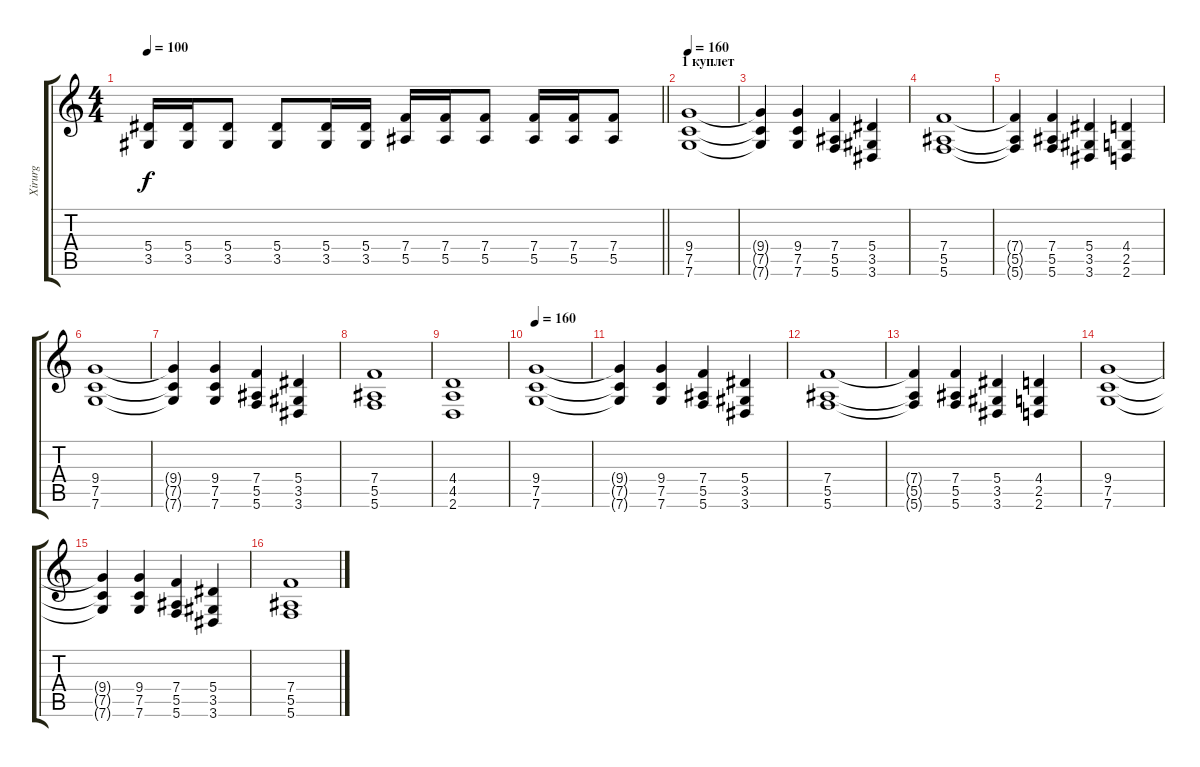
\track ("Xirurg" "Xirurg") {instrument distortionguitar}
\staff {score tabs}
\tuning (C4 G3 Eb3 Bb2 F2 C2) {hide}
\ts (4 4)
\tempo 100
\clef g2
\barLineRight lightlight
\ks c
(5.4 3.5).16{dy f} (5.4 3.5).16 (5.4 3.5).8 (5.4 3.5).8 (5.4 3.5).16 (5.4 3.5).16 (7.4 5.5).16 (7.4 5.5).16 (7.4 5.5).8 (7.4 5.5).16 (7.4 5.5).16 (7.4 5.5).8 |
\section ("" "1 куплет")
\tempo 160
(9.4 7.5 7.6).1 |
(9.4{t} 7.5{t} 7.6{t}).4 (9.4 7.5 7.6).4 (7.4 5.5 5.6).4 (5.4 3.5 3.6).4 |
(7.4 5.5 5.6).1 |
(7.4{t} 5.5{t} 5.6{t}).4 (7.4 5.5 5.6).4 (5.4 3.5 3.6).4 (4.4 2.5 2.6).4 |
(9.4 7.5 7.6).1 |
(9.4{t} 7.5{t} 7.6{t}).4 (9.4 7.5 7.6).4 (7.4 5.5 5.6).4 (5.4 3.5 3.6).4 |
(7.4 5.5 5.6).1 |
(4.4 4.5 2.6).1 |
\tempo 160
(9.4 7.5 7.6).1 |
(9.4{t} 7.5{t} 7.6{t}).4 (9.4 7.5 7.6).4 (7.4 5.5 5.6).4 (5.4 3.5 3.6).4 |
(7.4 5.5 5.6).1 |
(7.4{t} 5.5{t} 5.6{t}).4 (7.4 5.5 5.6).4 (5.4 3.5 3.6).4 (4.4 2.5 2.6).4 |
(9.4 7.5 7.6).1 |
(9.4{t} 7.5{t} 7.6{t}).4 (9.4 7.5 7.6).4 (7.4 5.5 5.6).4 (5.4 3.5 3.6).4 |
(7.4 5.5 5.6).1
